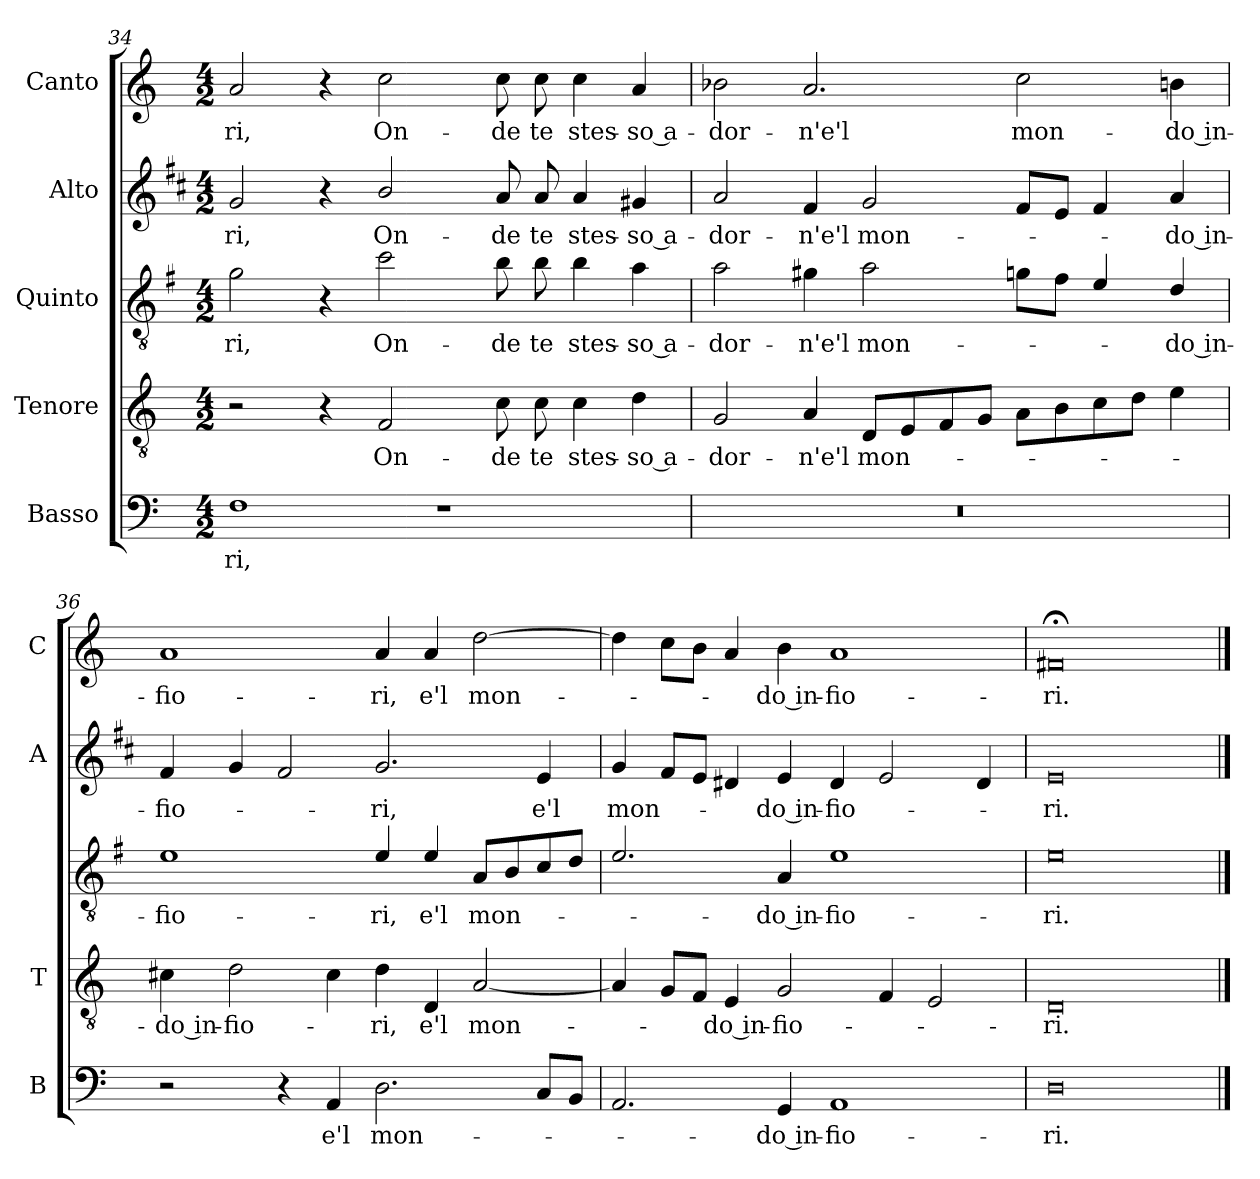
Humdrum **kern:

**kern	**text	**kern	**text	**kern	**text	**kern	**text	**kern	**text
*part5	*part5	*part4	*part4	*part3	*part3	*part2	*part2	*part1	*part1
*staff5	*staff5	*staff4	*staff4	*staff3	*staff3	*staff2	*staff2	*staff1	*staff1
*I"Basso	*	*I"Tenore	*	*I"Quinto	*	*I"Alto	*	*I"Canto	*
*I'B	*	*I'T	*	*	*	*I'A	*	*I'C	*
*clefF4	*	*clefGv2	*	*clefGv2	*	*clefG2	*	*clefG2	*
*	*	*	*	*ITrd4c7	*	*ITrd1c2	*	*	*
*k[]	*	*k[]	*	*k[]	*	*k[]	*	*k[]	*
*C:	*	*C:	*	*C:	*	*C:	*	*C:	*
*M4/2	*	*M4/2	*	*M4/2	*	*M4/2	*	*M4/2	*
=34	=34	=34	=34	=34	=34	=34	=34	=34	=34
!	!LO:LY:b	!	!	!	!LO:LY:b	!	!LO:LY:b	!	!LO:LY:b
1F	-ri,	2r	.	2c\	-ri,	2f/	-ri,	2a/	-ri,
.	.	4r	.	4r	.	4r	.	4r	.
!	!	!	!LO:LY:b	!	!LO:LY:b	!	!LO:LY:b	!	!LO:LY:b
.	.	2F/	On-	2f\	On-	2a/	On-	2cc\	On-
1r	.	.	.	.	.	.	.	.	.
!	!	!	!LO:LY:b	!	!LO:LY:b	!	!LO:LY:b	!	!LO:LY:b
.	.	8c\	-de	8e\	-de	8g/	-de	8cc\	-de
!	!	!	!LO:LY:b	!	!LO:LY:b	!	!LO:LY:b	!	!LO:LY:b
.	.	8c\	te	8e\	te	8g/	te	8cc\	te
!	!	!	!LO:LY:b	!	!LO:LY:b	!	!LO:LY:b	!	!LO:LY:b
.	.	4c\	stes-	4e\	stes-	4g/	stes-	4cc\	stes-
!	!	!	!LO:LY:b	!	!LO:LY:b	!	!LO:LY:b	!	!LO:LY:b
.	.	4d\	-so a-	4d\	-so a-	4f#X/	-so a-	4a/	-so a-
!!LO:LB:g=z
=35	=35	=35	=35	=35	=35	=35	=35	=35	=35
!	!	!	!LO:LY:b	!	!LO:LY:b	!	!LO:LY:b	!	!LO:LY:b
0r	.	2G/	-dor-	2d\	-dor-	2g/	-dor-	2b-X\	-dor-
!	!	!	!LO:LY:b	!	!LO:LY:b	!	!LO:LY:b	!	!LO:LY:b
.	.	4A/	-n'e'l	4c#X\	-n'e'l	4e/	-n'e'l	2.a/	-n'e'l
!	!	!	!LO:LY:b	!	!LO:LY:b	!	!LO:LY:b	!	!
.	.	8D/L	mon-	2d\	mon-	2f/	mon-	.	.
.	.	8E/	.	.	.	.	.	.	.
.	.	8F/	.	.	.	.	.	.	.
.	.	8G/J	.	.	.	.	.	.	.
!	!	!	!	!	!	!	!	!	!LO:LY:b
.	.	8A\L	.	8cn\L	.	8e/L	.	2cc\	mon-
.	.	8B\	.	8B\J	.	8d/J	.	.	.
.	.	8c\	.	4A/	.	4e/	.	.	.
.	.	8d\J	.	.	.	.	.	.	.
!	!	!	!	!	!LO:LY:b	!	!LO:LY:b	!	!LO:LY:b
.	.	4e\	.	4G/	-do in-	4g/	-do in-	4bn\	-do in-
=36	=36	=36	=36	=36	=36	=36	=36	=36	=36
!	!	!	!LO:LY:b	!	!LO:LY:b	!	!LO:LY:b	!	!LO:LY:b
2r	.	4c#X\	-do in-	1A	-fio-	4e/	-fio-	1a	-fio-
!	!	!	!LO:LY:b	!	!	!	!	!	!
.	.	2d\	-fio-	.	.	4f/	.	.	.
4r	.	.	.	.	.	2e/	.	.	.
!	!LO:LY:b	!	!	!	!	!	!	!	!
4AA/	e'l	4c#\	.	.	.	.	.	.	.
!	!LO:LY:b	!	!LO:LY:b	!	!LO:LY:b	!	!LO:LY:b	!	!LO:LY:b
2.D\	mon-	4d\	-ri,	4A/	-ri,	2.f/	-ri,	4a/	-ri,
!	!	!	!LO:LY:b	!	!LO:LY:b	!	!	!	!LO:LY:b
.	.	4D/	e'l	4A/	e'l	.	.	4a/	e'l
!	!	!	!LO:LY:b	!	!LO:LY:b	!	!	!	!LO:LY:b
.	.	[2A/	mon-	8D/L	mon-	.	.	[2dd\	mon-
.	.	.	.	8E/	.	.	.	.	.
!	!	!	!	!	!	!	!LO:LY:b	!	!
8C/L	.	.	.	8F/	.	4d/	e'l	.	.
8BB/J	.	.	.	8G/J	.	.	.	.	.
=37	=37	=37	=37	=37	=37	=37	=37	=37	=37
!	!	!	!	!	!	!	!LO:LY:b	!	!
2.AA/	.	4A/]	.	2.A/	.	4f/	mon-	4dd\]	.
.	.	8G/L	.	.	.	8e/L	.	8cc\L	.
.	.	8F/J	.	.	.	8d/J	.	8b\J	.
!	!	!	!LO:LY:b	!	!	!	!	!	!
.	.	4E/	-do in-	.	.	4c#X/	.	4a/	.
!	!LO:LY:b	!	!LO:LY:b	!	!LO:LY:b	!	!LO:LY:b	!	!LO:LY:b
4GG/	-do in-	2G/	-fio-	4D/	-do in-	4d/	-do in-	4b\	-do in-
!	!LO:LY:b	!	!	!	!LO:LY:b	!	!LO:LY:b	!	!LO:LY:b
1AA	-fio-	.	.	1A	-fio-	4c#/	-fio-	1a	-fio-
.	.	4F/	.	.	.	2d/	.	.	.
.	.	2E/	.	.	.	.	.	.	.
.	.	.	.	.	.	4c#/	.	.	.
=38	=38	=38	=38	=38	=38	=38	=38	=38	=38
!	!LO:LY:b	!	!LO:LY:b	!	!LO:LY:b	!	!LO:LY:b	!	!LO:LY:b
0D	-ri.	0D	-ri.	0A	-ri.	0d	-ri.	0f#X;<	-ri.
==	==	==	==	==	==	==	==	==	==
*-	*-	*-	*-	*-	*-	*-	*-	*-	*-
